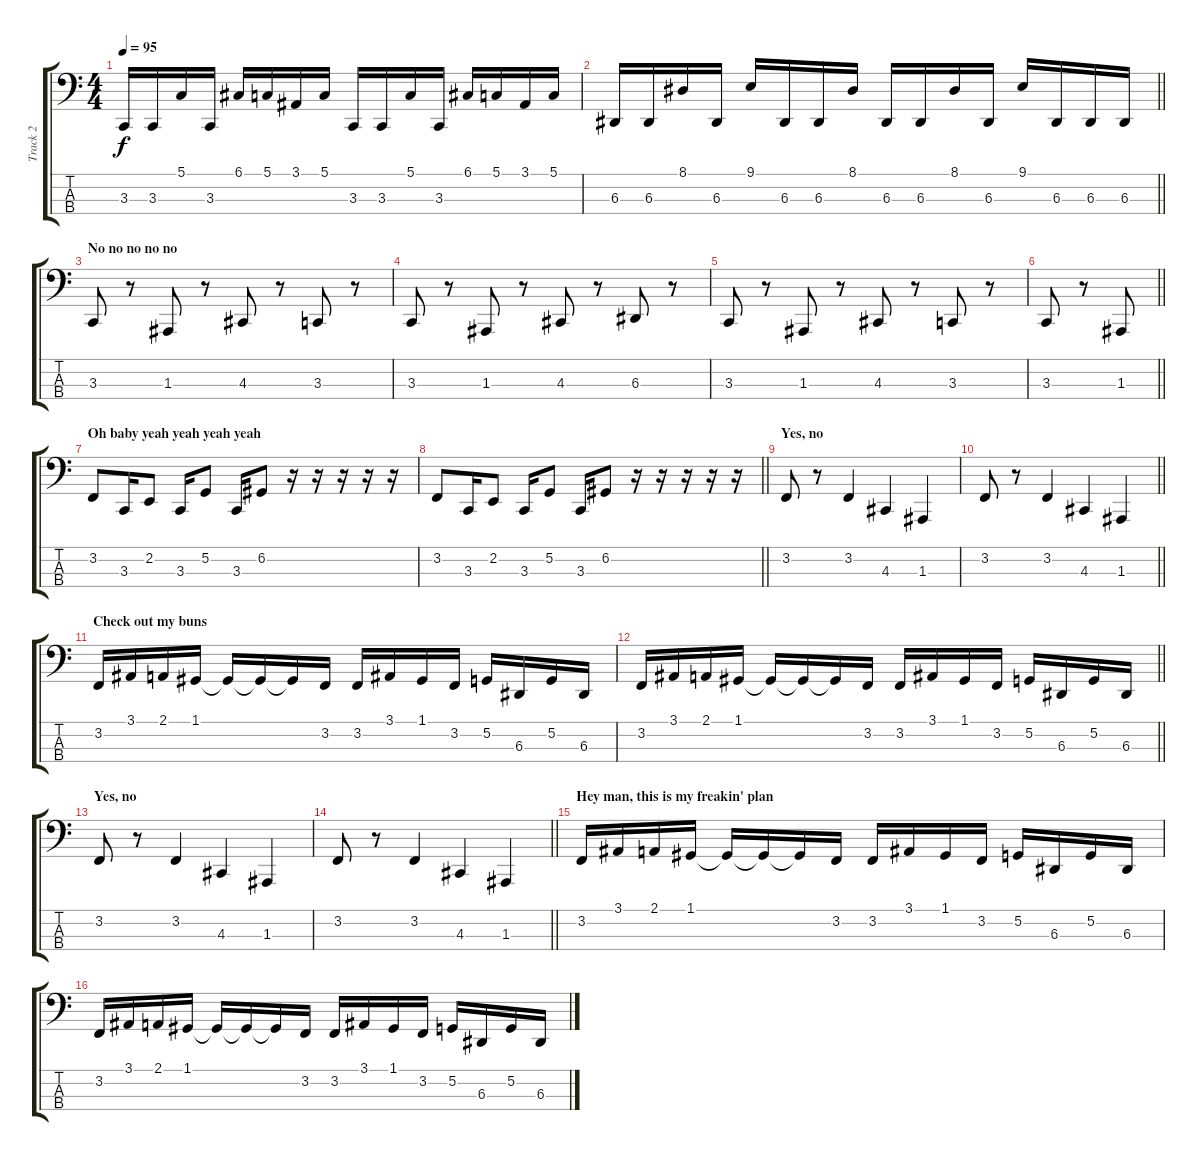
\track ("Track 2" "Track 2") {instrument lead1square}
\staff {score tabs}
\tuning (G2 D2 A1 E1) {hide}
\ts (4 4)
\tempo 95
\clef f4
\ks c
3.3.16{dy f} 3.3.16 5.1.16 3.3.16 6.1.16 5.1.16 3.1.16 5.1.16 3.3.16 3.3.16 5.1.16 3.3.16 6.1.16 5.1.16 3.1.16 5.1.16 |
\barLineRight lightlight
6.3.16 6.3.16 8.1.16 6.3.16 9.1.16 6.3.16 6.3.16 8.1.16 6.3.16 6.3.16 8.1.16 6.3.16 9.1.16 6.3.16 6.3.16 6.3.16 |
\section ("" "No no no no no")
3.3.8 r.8 1.3.8 r.8 4.3.8 r.8 3.3.8 r.8 |
3.3.8 r.8 1.3.8 r.8 4.3.8 r.8 6.3.8 r.8 |
3.3.8 r.8 1.3.8 r.8 4.3.8 r.8 3.3.8 r.8 |
\barLineRight lightlight
3.3.8 r.8 1.3.8 |
\section ("" "Oh baby yeah yeah yeah yeah")
3.2.8 3.3.16 2.2.8 3.3.16 5.2.8 3.3.16 6.2.8 r.16 r.16 r.16 r.16 r.16 |
\barLineRight lightlight
3.2.8 3.3.16 2.2.8 3.3.16 5.2.8 3.3.16 6.2.8 r.16 r.16 r.16 r.16 r.16 |
\section ("" "Yes, no")
3.2.8 r.8 3.2.4 4.3.4 1.3.4 |
\barLineRight lightlight
3.2.8 r.8 3.2.4 4.3.4 1.3.4 |
\section ("" "Check out my buns")
3.2.16 3.1.16 2.1.16 1.1.16 1.1{t}.16 1.1{t}.16 1.1{t}.16 3.2.16 3.2.16 3.1.16 1.1.16 3.2.16 5.2.16 6.3.16 5.2.16 6.3.16 |
\barLineRight lightlight
3.2.16 3.1.16 2.1.16 1.1.16 1.1{t}.16 1.1{t}.16 1.1{t}.16 3.2.16 3.2.16 3.1.16 1.1.16 3.2.16 5.2.16 6.3.16 5.2.16 6.3.16 |
\section ("" "Yes, no")
3.2.8 r.8 3.2.4 4.3.4 1.3.4 |
\barLineRight lightlight
3.2.8 r.8 3.2.4 4.3.4 1.3.4 |
\section ("" "Hey man, this is my freakin' plan")
3.2.16 3.1.16 2.1.16 1.1.16 1.1{t}.16 1.1{t}.16 1.1{t}.16 3.2.16 3.2.16 3.1.16 1.1.16 3.2.16 5.2.16 6.3.16 5.2.16 6.3.16 |
3.2.16 3.1.16 2.1.16 1.1.16 1.1{t}.16 1.1{t}.16 1.1{t}.16 3.2.16 3.2.16 3.1.16 1.1.16 3.2.16 5.2.16 6.3.16 5.2.16 6.3.16
